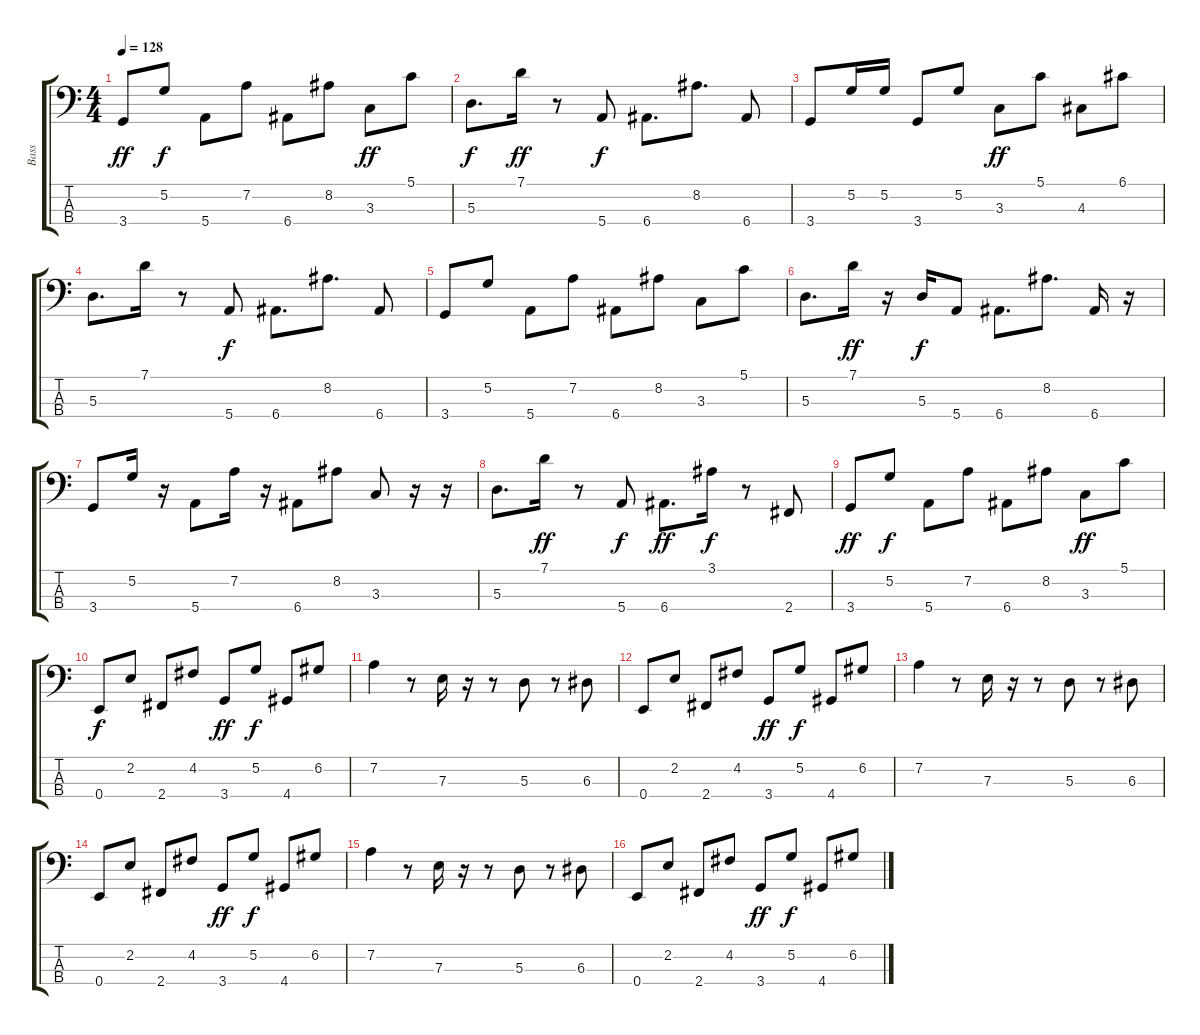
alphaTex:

\track ("Bass           " "Bass      ") {instrument electricbassfinger}
\staff {score tabs}
\tuning (G2 D2 A1 E1) {hide}
\ts (4 4)
\tempo 128
\clef f4
\ks c
3.4.8{dy ff} 5.2.8{dy f} 5.4.8 7.2.8 6.4.8 8.2.8 3.3.8{dy ff} 5.1.8 |
5.3.8{d dy f} 7.1.16{dy ff} r.8 5.4.8{dy f} 6.4.8{d} 8.2.8{d} 6.4.8 |
3.4.8 5.2.16 5.2.16 3.4.8 5.2.8 3.3.8{dy ff} 5.1.8 4.3.8 6.1.8 |
5.3.8{d} 7.1.16 r.8 5.4.8{dy f} 6.4.8{d} 8.2.8{d} 6.4.8 |
3.4.8 5.2.8 5.4.8 7.2.8 6.4.8 8.2.8 3.3.8 5.1.8 |
5.3.8{d} 7.1.16{dy ff} r.16 5.3.16{dy f} 5.4.8 6.4.8{d} 8.2.8{d} 6.4.16 r.16 |
3.4.8 5.2.16 r.16 5.4.8 7.2.16 r.16 6.4.8 8.2.8 3.3.8 r.16 r.16 |
5.3.8{d} 7.1.16{dy ff} r.8 5.4.8{dy f} 6.4.8{d dy ff} 3.1.16{dy f} r.8 2.4.8 |
3.4.8{dy ff} 5.2.8{dy f} 5.4.8 7.2.8 6.4.8 8.2.8 3.3.8{dy ff} 5.1.8 |
0.4.8{dy f} 2.2.8 2.4.8 4.2.8 3.4.8{dy ff} 5.2.8{dy f} 4.4.8 6.2.8 |
7.2.4 r.8 7.3.16 r.16 r.8 5.3.8 r.8 6.3.8 |
0.4.8 2.2.8 2.4.8 4.2.8 3.4.8{dy ff} 5.2.8{dy f} 4.4.8 6.2.8 |
7.2.4 r.8 7.3.16 r.16 r.8 5.3.8 r.8 6.3.8 |
0.4.8 2.2.8 2.4.8 4.2.8 3.4.8{dy ff} 5.2.8{dy f} 4.4.8 6.2.8 |
7.2.4 r.8 7.3.16 r.16 r.8 5.3.8 r.8 6.3.8 |
0.4.8 2.2.8 2.4.8 4.2.8 3.4.8{dy ff} 5.2.8{dy f} 4.4.8 6.2.8
